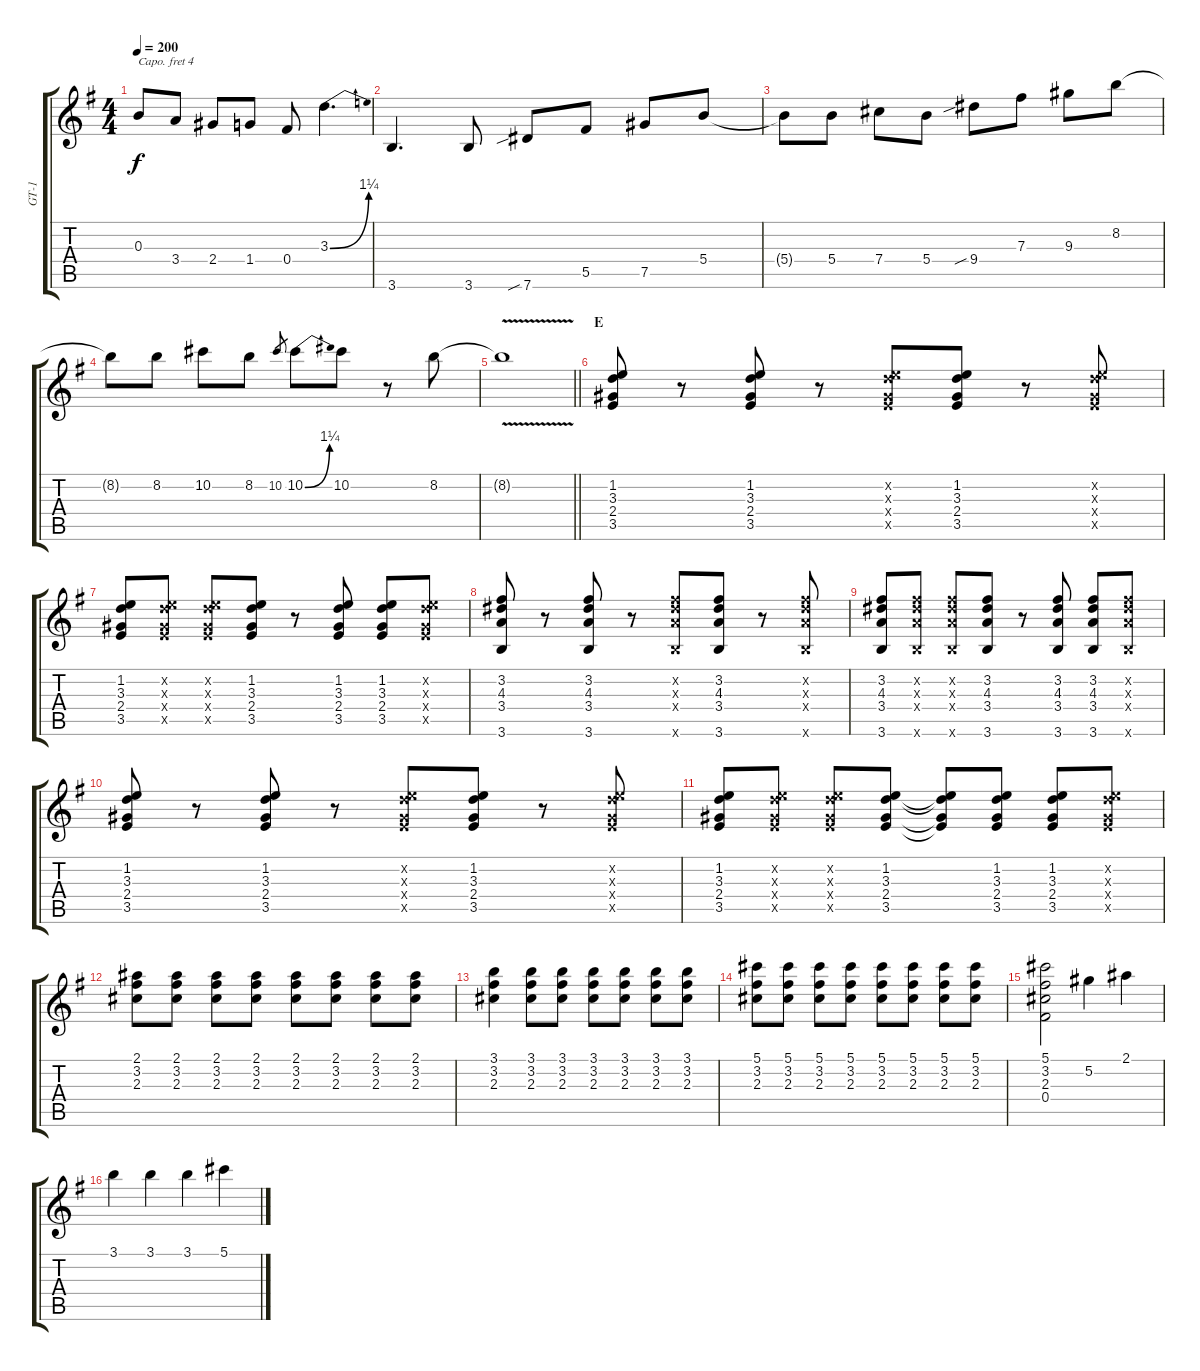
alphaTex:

\track ("GT-1" "GT-1") {instrument acousticguitarsteel}
\staff {score tabs}
\capo 4
\tuning (E4 B3 G3 D3 A2 E2) {hide}
\ts (4 4)
\tempo 200
\clef g2
\ks g
0.3{t}.8{dy f} 3.4.8 2.4.8 1.4.8 0.4.8 3.3{be (bend 0 0 60 5)}.4{d} |
3.6.4{d} 3.6.8 7.6{sib}.8 5.5.8 7.5.8 5.4.8 |
5.4{t}.8 5.4.8 7.4.8 5.4.8 9.4{sib}.8 7.3.8 9.3.8 8.2.8 |
8.2{t}.8 8.2.8 10.2.8 8.2.8 10.2.8{gr} 10.2{be (bend 0 0 60 5)}.8 10.2.8 r.8 8.2.8 |
\barLineRight lightlight
8.2{v t}.1 |
\section ("" "E")
(1.2 3.3 2.4 3.5).8 r.8 (1.2 3.3 2.4 3.5).8 r.8 (1.2{x} 3.3{x} 2.4{x} 3.5{x}).8 (1.2 3.3 2.4 3.5).8 r.8 (1.2{x} 3.3{x} 2.4{x} 3.5{x}).8 |
(1.2 3.3 2.4 3.5).8 (1.2{x} 3.3{x} 2.4{x} 3.5{x}).8 (1.2{x} 3.3{x} 2.4{x} 3.5{x}).8 (1.2 3.3 2.4 3.5).8 r.8 (1.2 3.3 2.4 3.5).8 (1.2 3.3 2.4 3.5).8 (1.2{x} 3.3{x} 2.4{x} 3.5{x}).8 |
(3.2 4.3 3.4 3.6).8 r.8 (3.2 4.3 3.4 3.6).8 r.8 (3.2{x} 4.3{x} 3.4{x} 3.6{x}).8 (3.2 4.3 3.4 3.6).8 r.8 (3.2{x} 4.3{x} 3.4{x} 3.6{x}).8 |
(3.2 4.3 3.4 3.6).8 (3.2{x} 4.3{x} 3.4{x} 3.6{x}).8 (3.2{x} 4.3{x} 3.4{x} 3.6{x}).8 (3.2 4.3 3.4 3.6).8 r.8 (3.2 4.3 3.4 3.6).8 (3.2 4.3 3.4 3.6).8 (3.2{x} 4.3{x} 3.4{x} 3.6{x}).8 |
(1.2 3.3 2.4 3.5).8 r.8 (1.2 3.3 2.4 3.5).8 r.8 (1.2{x} 3.3{x} 2.4{x} 3.5{x}).8 (1.2 3.3 2.4 3.5).8 r.8 (1.2{x} 3.3{x} 2.4{x} 3.5{x}).8 |
(1.2 3.3 2.4 3.5).8 (1.2{x} 3.3{x} 2.4{x} 3.5{x}).8 (1.2{x} 3.3{x} 2.4{x} 3.5{x}).8 (1.2 3.3 2.4 3.5).8 (1.2{t} 3.3{t} 2.4{t} 3.5{t}).8 (1.2 3.3 2.4 3.5).8 (1.2 3.3 2.4 3.5).8 (1.2{x} 3.3{x} 2.4{x} 3.5{x}).8 |
(2.1 3.2 2.3).8 (2.1 3.2 2.3).8 (2.1 3.2 2.3).8 (2.1 3.2 2.3).8 (2.1 3.2 2.3).8 (2.1 3.2 2.3).8 (2.1 3.2 2.3).8 (2.1 3.2 2.3).8 |
(3.1 3.2 2.3).4 (3.1 3.2 2.3).8 (3.1 3.2 2.3).8 (3.1 3.2 2.3).8 (3.1 3.2 2.3).8 (3.1 3.2 2.3).8 (3.1 3.2 2.3).8 |
(5.1 3.2 2.3).8 (5.1 3.2 2.3).8 (5.1 3.2 2.3).8 (5.1 3.2 2.3).8 (5.1 3.2 2.3).8 (5.1 3.2 2.3).8 (5.1 3.2 2.3).8 (5.1 3.2 2.3).8 |
(5.1 3.2 2.3 0.4).2 5.2.4 2.1.4 |
3.1.4 3.1.4 3.1.4 5.1.4
